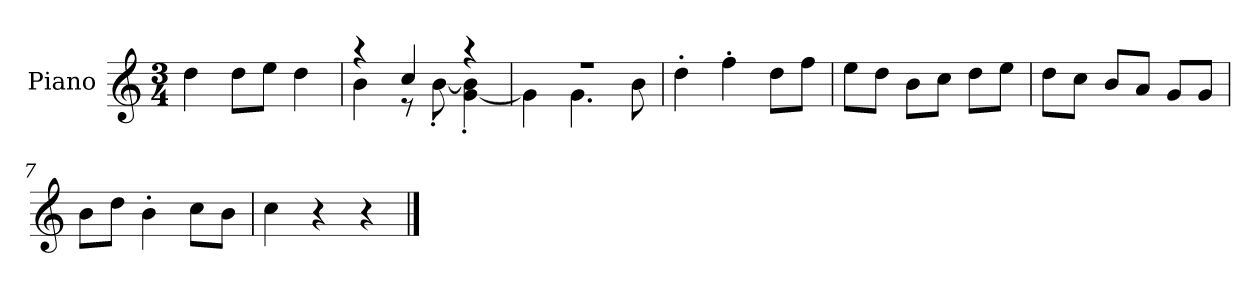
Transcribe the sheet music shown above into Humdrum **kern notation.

**kern
*part1
*staff1
*I"Piano
*I'P-no
*clefG2
*k[]
*M3/4
*MM174
=1
4dd\
8dd\L
8ee\J
4dd\
=2
*^
4r	4b\
4cc/	8r
.	[8b'\
4r	[4g\' 4b\]'
=3	=3
2.r	4g\]
.	4.g\
.	8b\
*v	*v
=4
4dd'\
4ff'\
8dd\L
8ff\J
=5
8ee\L
8dd\J
8b\L
8cc\J
8dd\L
8ee\J
=6
8dd\L
8cc\J
8b/L
8a/J
8g/L
8g/J
=7
8b\L
8dd\J
4b'\
8cc\L
8b\J
=8
4cc\
4r
4r
==
*-
